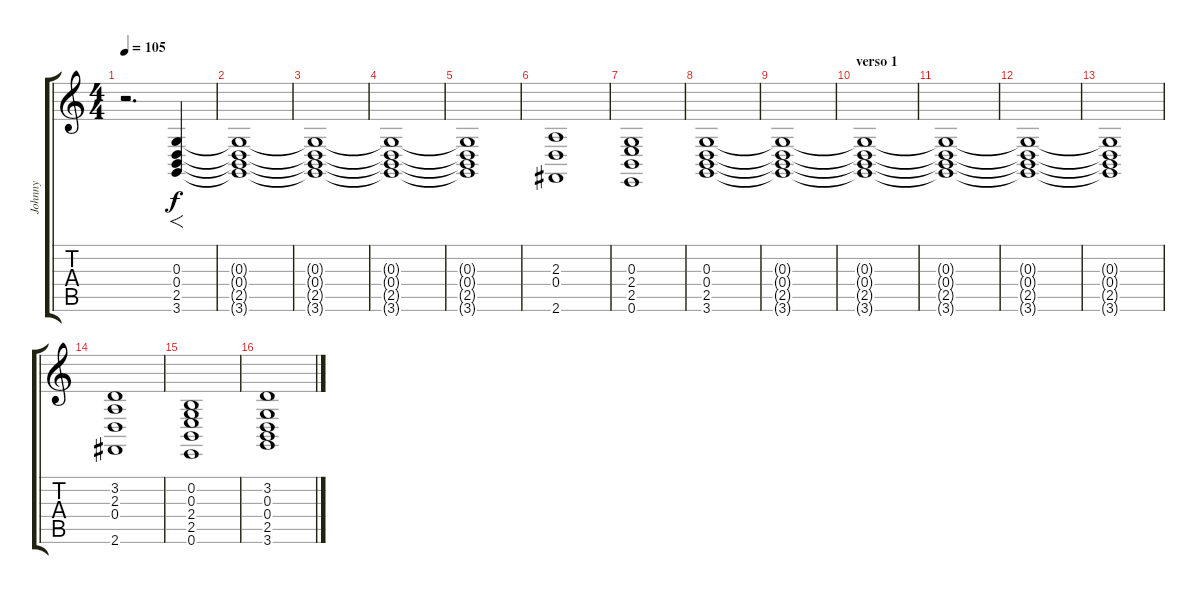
\track ("Johnny" "Johnny") {instrument fx7echoes}
\staff {score tabs}
\tuning (E4 B3 G3 D3 A2 E2) {hide}
\ts (4 4)
\tempo 105
\clef g2
\ks c
r.2{d dy f instrument fx7echoes} (0.3 0.4 2.5 3.6).4{f} |
(0.3{t} 0.4{t} 2.5{t} 3.6{t}).1 |
(0.3{t} 0.4{t} 2.5{t} 3.6{t}).1 |
(0.3{t} 0.4{t} 2.5{t} 3.6{t}).1 |
(0.3{t} 0.4{t} 2.5{t} 3.6{t}).1 |
(2.3 0.4 2.6).1 |
(0.3 2.4 2.5 0.6).1 |
(0.3 0.4 2.5 3.6).1 |
(0.3{t} 0.4{t} 2.5{t} 3.6{t}).1 |
\section ("" "verso 1")
(0.3{t} 0.4{t} 2.5{t} 3.6{t}).1 |
(0.3{t} 0.4{t} 2.5{t} 3.6{t}).1 |
(0.3{t} 0.4{t} 2.5{t} 3.6{t}).1 |
(0.3{t} 0.4{t} 2.5{t} 3.6{t}).1 |
(3.2 2.3 0.4 2.6).1 |
(0.2 0.3 2.4 2.5 0.6).1 |
(3.2 0.3 0.4 2.5 3.6).1
